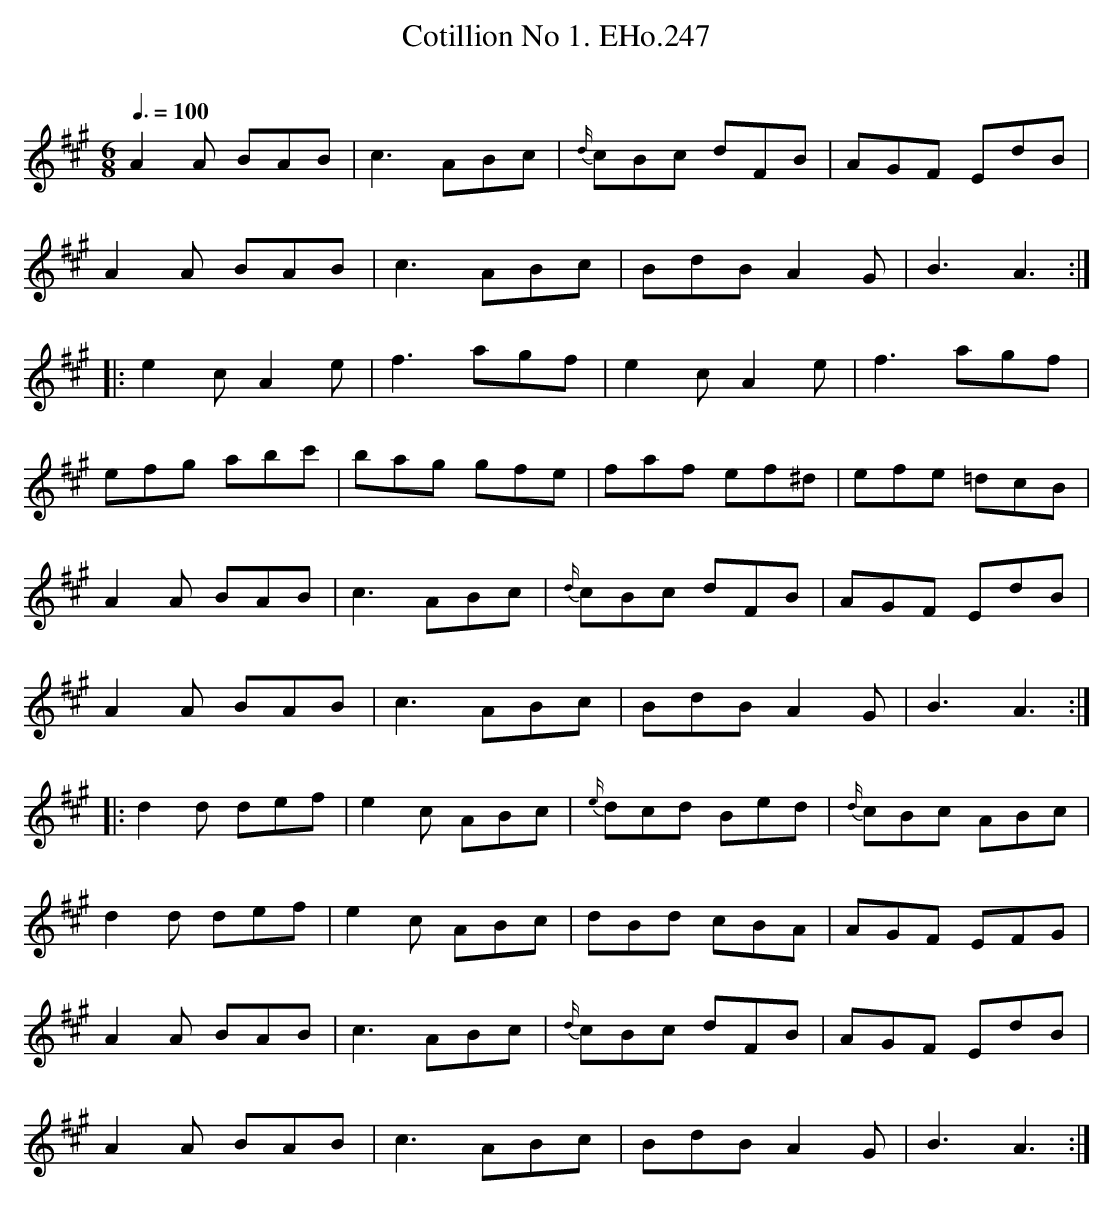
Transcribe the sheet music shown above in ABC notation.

X:1
T:Cotillion No 1. EHo.247
M:6/8
L:1/8
Q:3/8=100
O:
K:A
A2A BAB | c3 ABc | {d/}cBc dFB | AGF EdB |
A2A BAB | c3 ABc | BdB A2G | B3 A3 :|
|: e2c A2e | f3 agf | e2c A2e | f3 agf |
efg abc' | bag gfe | faf ef^d | efe =dcB |
A2A BAB | c3 ABc | {d/}cBc dFB | AGF EdB |
A2A BAB | c3 ABc | BdB A2G | B3A3 :|
|:  d2d def | e2c ABc | {e/}dcd Bed | {d/}cBc ABc |
d2d def | e2c ABc | dBd cBA | AGF EFG |
A2A BAB | c3 ABc | {d/}cBc dFB | AGF EdB |
A2A BAB | c3 ABc | BdB A2G | B3A3 :|
